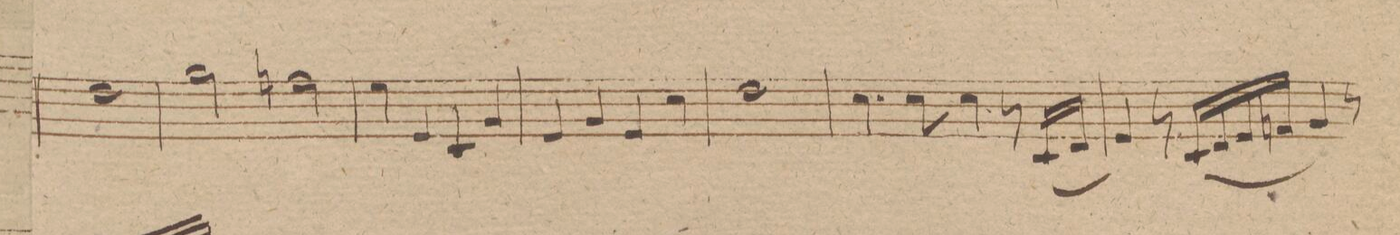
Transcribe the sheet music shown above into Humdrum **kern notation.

**kern	**dynam
*I"Clarinetto 2do in A.	*
*clefG2	*
*k[f#c#g#d#]	*
*met(c|)	*
*M2/2	*
1b\	.
=156	=156
2ee\	.
2dd\	.
=157	=157
4cc#\	.
4c#/	.
4A/	.
4e/	.
=158	=158
4c#/	.
4e/	.
4c#/	.
4a/	.
=159	=159
1b\	.
=160	=160
4.a/	.
8a/	.
4a/	.
8r	.
(<16A/LL	.
16B/JJ	.
=161	=161
4c#/)	.
8r	.
*rscale:2	*
(<32A/LLL	.
32B/	.
32c#/	.
32d/JJJ	.
*rscale:1	*
4e/)	.
8r	.
=-	=-
*-	*-
